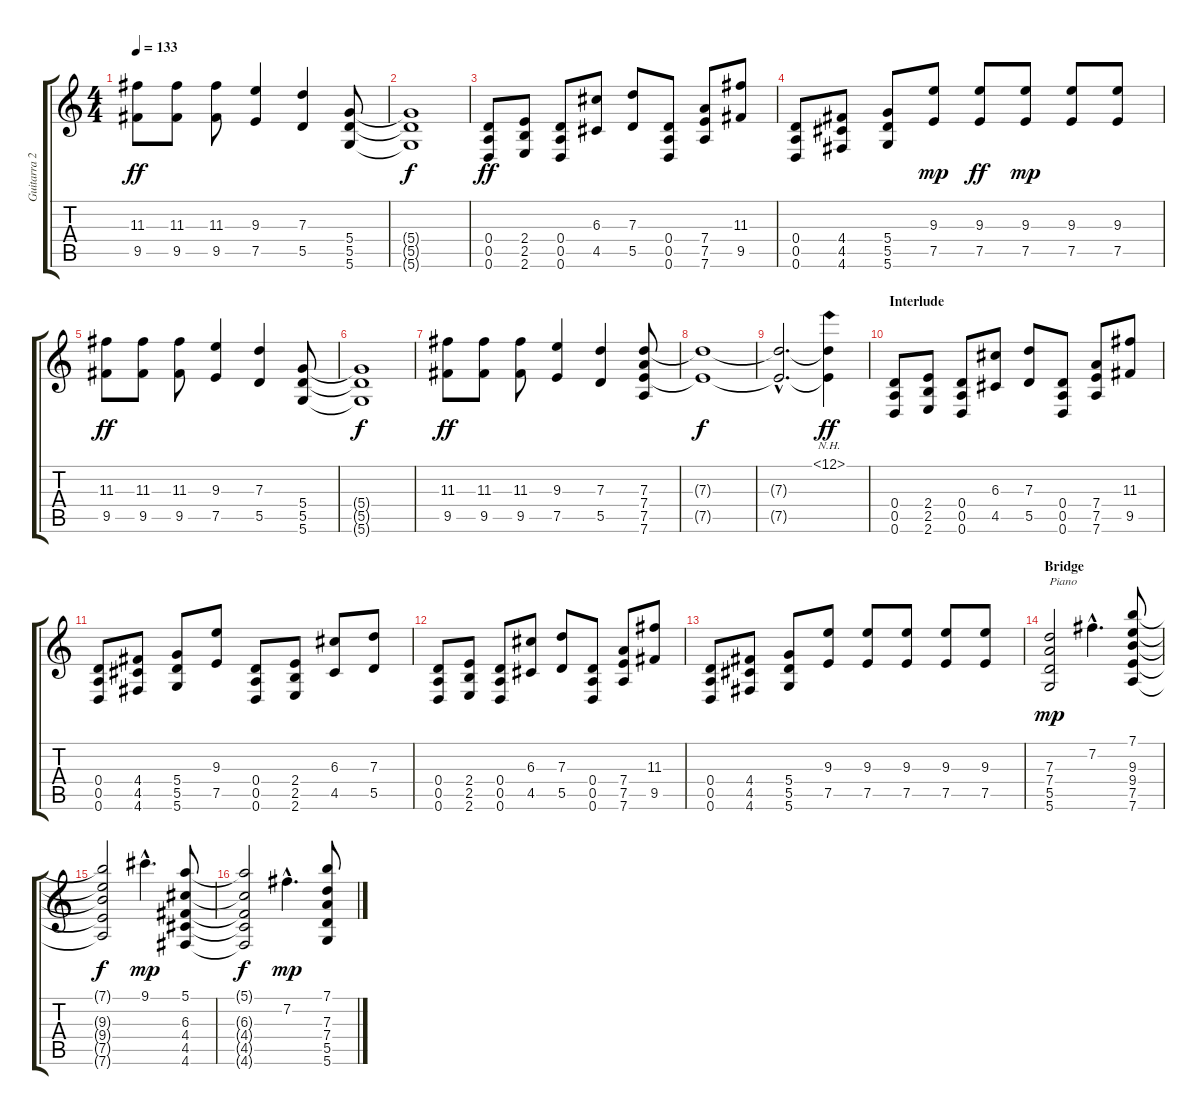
\track ("Guitarra 2" "Guitarra 2") {instrument overdrivenguitar}
\staff {score tabs}
\tuning (E4 B3 G3 D3 A2 D2) {hide}
\ts (4 4)
\tempo 133
\clef g2
\ks c
(11.3 9.5).8{dy ff} (11.3 9.5).8 (11.3 9.5).8 (9.3 7.5).4 (7.3 5.5).4 (5.4 5.5 5.6).8 |
(5.4{t} 5.5{t} 5.6{t}).1{dy f} |
(0.4 0.5 0.6).8{dy ff} (2.4 2.5 2.6).8 (0.4 0.5 0.6).8 (6.3 4.5).8 (7.3 5.5).8 (0.4 0.5 0.6).8 (7.4 7.5 7.6).8 (11.3 9.5).8 |
(0.4 0.5 0.6).8 (4.4 4.5 4.6).8 (5.4 5.5 5.6).8 (9.3 7.5).8{dy mp} (9.3 7.5).8{dy ff} (9.3 7.5).8{dy mp} (9.3 7.5).8 (9.3 7.5).8 |
(11.3 9.5).8{dy ff} (11.3 9.5).8 (11.3 9.5).8 (9.3 7.5).4 (7.3 5.5).4 (5.4 5.5 5.6).8 |
(5.4{t} 5.5{t} 5.6{t}).1{dy f} |
(11.3 9.5).8{dy ff} (11.3 9.5).8 (11.3 9.5).8 (9.3 7.5).4 (7.3 5.5).4 (7.3 7.4 7.5 7.6).8 |
(7.3{t} 7.5{t}).1{dy f} |
(7.3{hac t} 7.5{hac t}).2{d} (12.1{nh} 7.3{t} 7.5{t}).4{dy ff} |
\section ("" "Interlude")
(0.4 0.5 0.6).8 (2.4 2.5 2.6).8 (0.4 0.5 0.6).8 (6.3 4.5).8 (7.3 5.5).8 (0.4 0.5 0.6).8 (7.4 7.5 7.6).8 (11.3 9.5).8 |
(0.4 0.5 0.6).8 (4.4 4.5 4.6).8 (5.4 5.5 5.6).8 (9.3 7.5).8 (0.4 0.5 0.6).8 (2.4 2.5 2.6).8 (6.3 4.5).8 (7.3 5.5).8 |
(0.4 0.5 0.6).8 (2.4 2.5 2.6).8 (0.4 0.5 0.6).8 (6.3 4.5).8 (7.3 5.5).8 (0.4 0.5 0.6).8 (7.4 7.5 7.6).8 (11.3 9.5).8 |
(0.4 0.5 0.6).8 (4.4 4.5 4.6).8 (5.4 5.5 5.6).8 (9.3 7.5).8 (9.3 7.5).8 (9.3 7.5).8 (9.3 7.5).8 (9.3 7.5).8 |
\section ("" "Bridge")
(7.3 7.4 5.5 5.6).2{txt "Piano" dy mp instrument acousticgrandpiano} 7.2{hac}.4{d} (7.1 9.3 9.4 7.5 7.6).8 |
(7.1{t} 9.3{t} 9.4{t} 7.5{t} 7.6{t}).2{dy f} 9.1{hac}.4{d dy mp} (5.1 6.3 4.4 4.5 4.6).8 |
(5.1{t} 6.3{t} 4.4{t} 4.5{t} 4.6{t}).2{dy f} 7.2{hac}.4{d dy mp} (7.1 7.3 7.4 5.5 5.6).8
